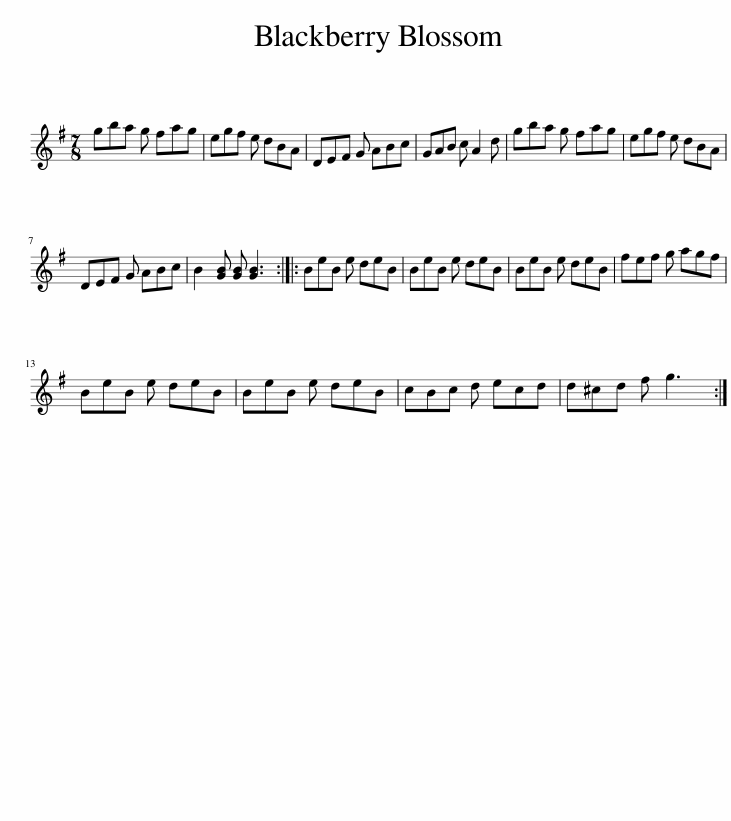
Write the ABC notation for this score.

X:1
L:1/8
M:7/8
I:linebreak $
K:G
V:1 treble
V:1
 gba g fag | egf e dBA | DEF G ABc | GAB c A2 d | gba g fag | %5
 egf e dBA |$ DEF G ABc | B2 [GB] [GB] [GB]3 :: BeB e deB | BeB e deB | %10
 BeB e deB | fef g agf |$ BeB e deB | BeB e deB | cBc d ecd | %15
 d^cd f g3 :| %16
